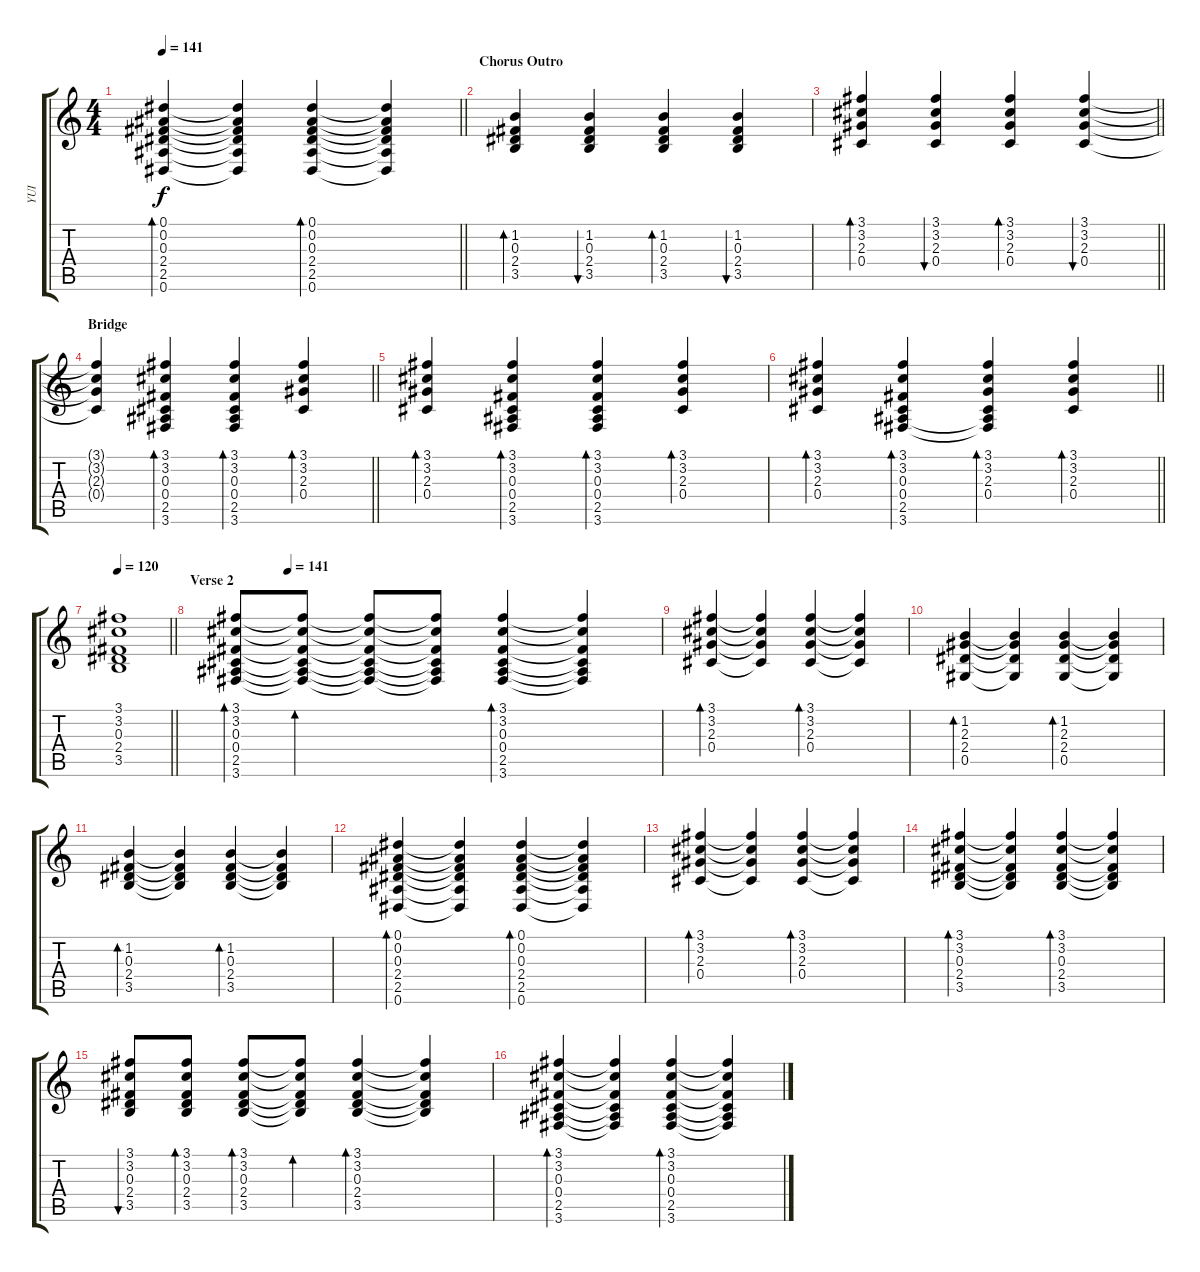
\track ("YUI" "YUI") {instrument acousticguitarsteel}
\staff {score tabs}
\tuning (Eb4 Bb3 Gb3 Db3 Ab2 Eb2) {hide}
\ts (4 4)
\tempo 141
\clef g2
\barLineRight lightlight
\ks c
(0.1 0.2 0.3 2.4 2.5 0.6).4{bd 120 dy f} (0.1{t} 0.2{t} 0.3{t} 2.4{t} 2.5{t} 0.6{t}).4 (0.1 0.2 0.3 2.4 2.5 0.6).4{bd 120} (0.1{t} 0.2{t} 0.3{t} 2.4{t} 2.5{t} 0.6{t}).4 |
\section ("" "Chorus Outro")
(1.2 0.3 2.4 3.5).4{bd 120} (1.2 0.3 2.4 3.5).4{bu 120} (1.2 0.3 2.4 3.5).4{bd 120} (1.2 0.3 2.4 3.5).4{bu 120} |
\barLineRight lightlight
(3.1 3.2 2.3 0.4).4{bd 120} (3.1 3.2 2.3 0.4).4{bu 120} (3.1 3.2 2.3 0.4).4{bd 120} (3.1 3.2 2.3 0.4).4{bu 120} |
\section ("" "Bridge")
\barLineRight lightlight
(3.1{t} 3.2{t} 2.3{t} 0.4{t}).4{volume 3} (3.1 3.2 0.3 0.4 2.5 3.6).4{bd 60} (3.1 3.2 0.3 0.4 2.5 3.6).4{bd 60} (3.1 3.2 2.3 0.4).4{bd 60} |
\section ("" "")
(3.1 3.2 2.3 0.4).4{bd 120 volume 3} (3.1 3.2 0.3 0.4 2.5 3.6).4{bd 120} (3.1 3.2 0.3 0.4 2.5 3.6).4{bd 120} (3.1 3.2 2.3 0.4).4{bd 120} |
\barLineRight lightlight
(3.1 3.2 2.3 0.4).4{bd 120} (3.1 3.2 0.3 0.4 2.5 3.6).4{bd 120} (3.1 3.2 2.3 0.4 2.5{t} 3.6{t}).4{bd 120} (3.1 3.2 2.3 0.4).4{bd 120} |
\tempo 120
\barLineRight lightlight
(3.1 3.2 0.3 2.4 3.5).1{volume 13} |
\section ("" "Verse 2")
\tempo (141 0.125)
(3.1 3.2 0.3 0.4 2.5 3.6).8{bd 240} (3.1{t} 3.2{t} 0.3{t} 0.4{t} 2.5{t} 3.6{t}).8{bd 240} (3.1{t} 3.2{t} 0.3{t} 0.4{t} 2.5{t} 3.6{t}).8 (3.1{t} 3.2{t} 0.3{t} 0.4{t} 2.5{t} 3.6{t}).8 (3.1 3.2 0.3 0.4 2.5 3.6).4{bd 240} (3.1{t} 3.2{t} 0.3{t} 0.4{t} 2.5{t} 3.6{t}).4 |
(3.1 3.2 2.3 0.4).4{bd 240} (3.1{t} 3.2{t} 2.3{t} 0.4{t}).4 (3.1 3.2 2.3 0.4).4{bd 120} (3.1{t} 3.2{t} 2.3{t} 0.4{t}).4 |
(1.2 2.3 2.4 0.5).4{bd 120} (1.2{t} 2.3{t} 2.4{t} 0.5{t}).4 (1.2 2.3 2.4 0.5).4{bd 120} (1.2{t} 2.3{t} 2.4{t} 0.5{t}).4 |
(1.2 0.3 2.4 3.5).4{bd 120} (1.2{t} 0.3{t} 2.4{t} 3.5{t}).4 (1.2 0.3 2.4 3.5).4{bd 120} (1.2{t} 0.3{t} 2.4{t} 3.5{t}).4 |
(0.1 0.2 0.3 2.4 2.5 0.6).4{bd 120} (0.1{t} 0.2{t} 0.3{t} 2.4{t} 2.5{t} 0.6{t}).4 (0.1 0.2 0.3 2.4 2.5 0.6).4{bd 120} (0.1{t} 0.2{t} 0.3{t} 2.4{t} 2.5{t} 0.6{t}).4 |
(3.1 3.2 2.3 0.4).4{bd 120} (3.1{t} 3.2{t} 2.3{t} 0.4{t}).4 (3.1 3.2 2.3 0.4).4{bd 120} (3.1{t} 3.2{t} 2.3{t} 0.4{t}).4 |
(3.1 3.2 0.3 2.4 3.5).4{bd 120} (3.1{t} 3.2{t} 0.3{t} 2.4{t} 3.5{t}).4 (3.1 3.2 0.3 2.4 3.5).4{bd 120} (3.1{t} 3.2{t} 0.3{t} 2.4{t} 3.5{t}).4 |
(3.1 3.2 0.3 2.4 3.5).8{bu 120} (3.1 3.2 0.3 2.4 3.5).8{bd 120} (3.1 3.2 0.3 2.4 3.5).8{bd 120} (3.1{t} 3.2{t} 0.3{t} 2.4{t} 3.5{t}).8{bd 120} (3.1 3.2 0.3 2.4 3.5).4{bd 120} (3.1{t} 3.2{t} 0.3{t} 2.4{t} 3.5{t}).4 |
(3.1 3.2 0.3 0.4 2.5 3.6).4{bd 120} (3.1{t} 3.2{t} 0.3{t} 0.4{t} 2.5{t} 3.6{t}).4 (3.1 3.2 0.3 0.4 2.5 3.6).4{bd 120} (3.1{t} 3.2{t} 0.3{t} 0.4{t} 2.5{t} 3.6{t}).4
